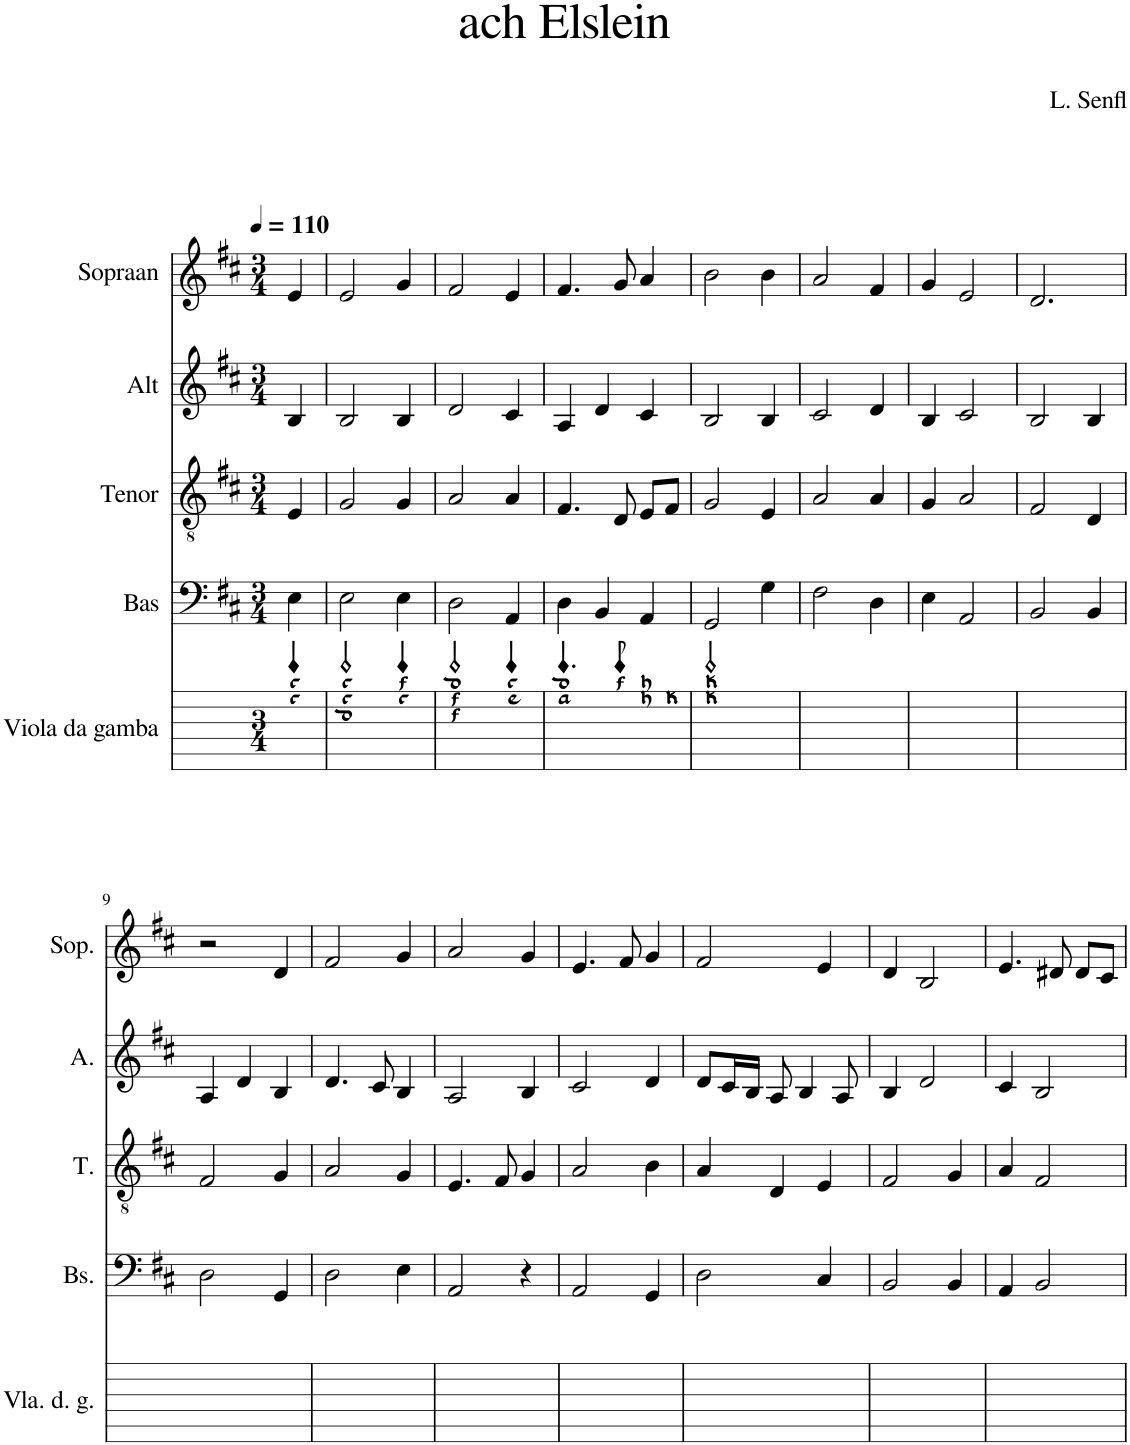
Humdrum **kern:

**kern	**kern	**kern	**kern	**kern
*part5	*part4	*part3	*part2	*part1
*staff5	*staff4	*staff3	*staff2	*staff1
*I"Viola da gamba	*I"Bas	*I"Tenor	*I"Alt	*I"Sopraan
*I'Vla. d. g.	*I'Bs.	*I'T.	*I'A.	*I'Sop.
*stria6	*	*	*	*
*	*clefF4	*clefGv2	*clefG2	*clefG2
*k[f#c#]	*k[f#c#]	*k[f#c#]	*k[f#c#]	*k[f#c#]
*M3/4	*M3/4	*M3/4	*M3/4	*M3/4
*MM110	*MM110	*MM110	*MM110	*MM110
=1	=1	=1	=1	=1
4B 4e	4E\	4E/	4B/	4e/
=2	=2	=2	=2	=2
2G 2B 2e	2E\	2G/	2B/	2e/
4B 4g	4E\	4G/	4B/	4g/
=3	=3	=3	=3	=3
2A 2d 2f	2D\	2A/	2d/	2f#/
4c# 4e	4AA/	4A/	4c#/	4e/
=4	=4	=4	=4	=4
4.A 4.f	4D\	4.F#/	4A/	4.f#/
.	4BB/	.	4d/	.
8g	.	8D/	.	8g/
8e\ 8a\L	4AA/	8E/L	4c#/	4a/
8f#J	.	8F#/J	.	.
=5	=5	=5	=5	=5
2f# 2b	2GG/	2G/	2B/	2b\
4r	4G\	4E/	4B/	4b\
=6	=6	=6	=6	=6
2.r	2F#\	2A/	2c#/	2a/
.	4D\	4A/	4d/	4f#/
=7	=7	=7	=7	=7
2.r	4E\	4G/	4B/	4g/
.	2AA/	2A/	2c#/	2e/
=8	=8	=8	=8	=8
2.r	2BB/	2F#/	2B/	2.d/
.	4BB/	4D/	4B/	.
!!LO:LB:g=z
=9	=9	=9	=9	=9
2.r	2D\	2F#/	4A/	2r
.	.	.	4d/	.
.	4GG/	4G/	4B/	4d/
=10	=10	=10	=10	=10
2.r	2D\	2A/	4.d/	2f#/
.	.	.	8c#/	.
.	4E\	4G/	4B/	4g/
=11	=11	=11	=11	=11
2.r	2AA/	4.E/	2A/	2a/
.	.	8F#/	.	.
.	4r	4G/	4B/	4g/
=12	=12	=12	=12	=12
2.r	2AA/	2A/	2c#/	4.e/
.	.	.	.	8f#/
.	4GG/	4B\	4d/	4g/
=13	=13	=13	=13	=13
2.r	2D\	4A/	8d/L	2f#/
.	.	.	16c#/L	.
.	.	.	16B/JJ	.
.	.	4D/	8A/	.
.	.	.	4B/	.
.	4C#/	4E/	.	4e/
.	.	.	8A/	.
=14	=14	=14	=14	=14
2.r	2BB/	2F#/	4B/	4d/
.	.	.	2d/	2B/
.	4BB/	4G/	.	.
=15	=15	=15	=15	=15
2.r	4AA/	4A/	4c#/	4.e/
.	2BB/	2F#/	2B/	.
.	.	.	.	8d#X/
.	.	.	.	8d#/L
.	.	.	.	8c#/J
=	=	=	=	=
*-	*-	*-	*-	*-
